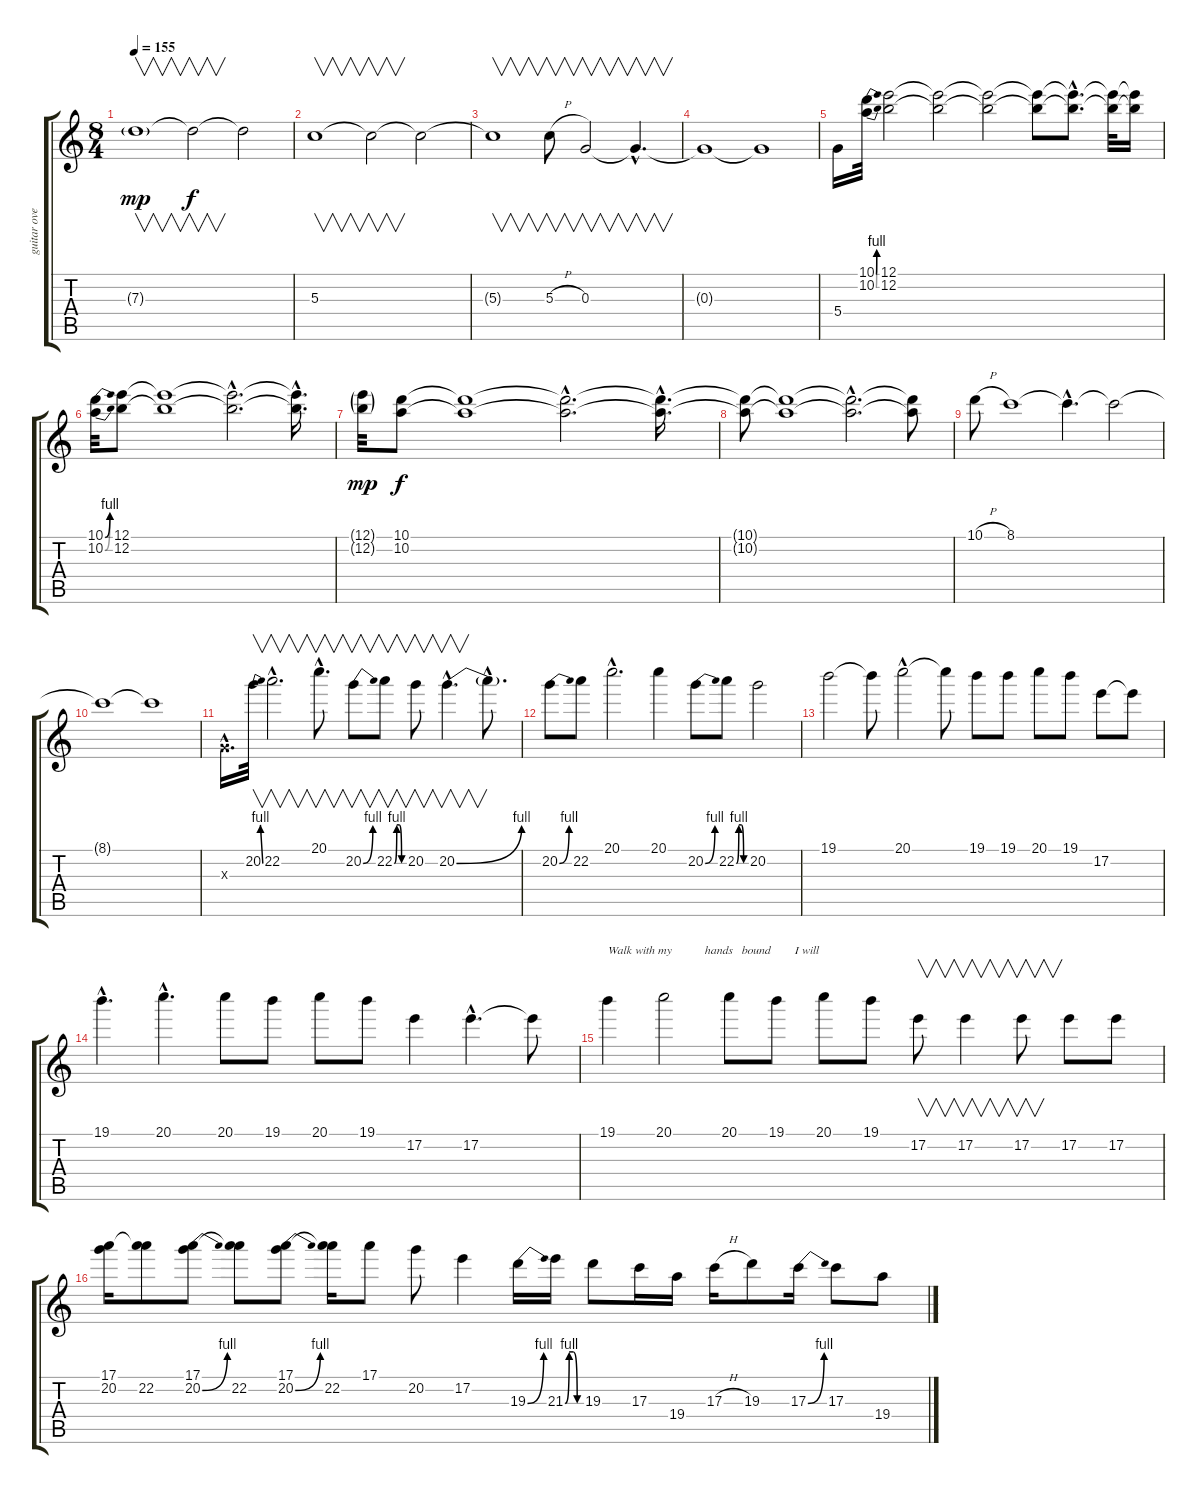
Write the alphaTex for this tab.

\track ("guitar overdriven 2" "guitar ove") {instrument acousticguitarnylon}
\staff {score tabs}
\tuning (E4 B3 G3 D3 A2 E2) {hide}
\ts (8 4)
\tempo 155
\clef g2
\ks c
7.3{g}.1{v dy mp} 7.3{t}.2{v dy f} 7.3{t}.2 |
5.3.1{v} 5.3{t}.2{v} 5.3{t}.2 |
5.3{t}.1{v} 5.3{h}.8{v} 0.3.2{v} 0.3{hac t}.4{v d} |
0.3{t}.1 0.3{t}.1 |
5.4.16 (10.1{be (bend 0 0 60 4)} 10.2{be (bend 0 0 60 4)}).32 (12.1 12.2).2 (12.1{t} 12.2{t}).2 (12.1{t} 12.2{t}).2 (12.1{t} 12.2{t}).8 (12.1{hac t} 12.2{hac t}).8{d} (12.1{t} 12.2{t}).32 (12.1{t} 12.2{t}).16 |
(10.1{be (bend 0 0 60 4)} 10.2{be (bend 0 0 60 4)}).32 (12.1 12.2).8 (12.1{t} 12.2{t}).1 (12.1{hac t} 12.2{hac t}).2{d} (12.1{hac t} 12.2{hac t}).16{d} |
(12.1{g} 12.2{g}).32{dy mp} (10.1 10.2).8{dy f} (10.1{t} 10.2{t}).1 (10.1{hac t} 10.2{hac t}).2{d} (10.1{hac t} 10.2{hac t}).16{d} |
(10.1{t} 10.2{t}).8 (10.1{t} 10.2{t}).1 (10.1{hac t} 10.2{hac t}).2{d} (10.1{t} 10.2{t}).8 |
10.1{h}.8 8.1.1 8.1{hac t}.4{d} 8.1{t}.2 |
8.1{t}.1 8.1{t}.1 |
0.3{hac x}.16{d} 20.2{be (bend 0 0 60 4)}.32{v} 22.2{hac}.2{v d} 20.1{hac}.8{v d} 20.2{be (bend 0 0 60 4)}.8{v} 22.2{be (custom 0 0 15 4 30 4 45 0 60 0)}.8{v} 20.2.8{v} 20.2{be (bend 0 0 60 4) hac}.4{v d} 20.2{hac t}.8{d} |
20.2{be (bend 0 0 60 4)}.8 22.2.8 20.1{hac}.2{d} 20.1.4 20.2{be (bend 0 0 60 4)}.8 22.2{be (custom 0 0 15 4 30 4 45 0 60 0)}.8 20.2.2 |
19.1.2 19.1{t}.8 20.1{hac}.2 20.1{t}.8 19.1.8 19.1.8 20.1.8 19.1.8 17.2.8 17.2{t}.8 |
19.1{hac}.4{d} 20.1{hac}.4{d} 20.1.8 19.1.8 20.1.8 19.1.8 17.2.4 17.2{hac}.4{d} 17.2{t}.8 |
19.1.4{txt "Walk with my           hands   bound        I will"} 20.1.2 20.1.8 19.1.8 20.1.8 19.1.8 17.2.8{v} 17.2.4{v} 17.2.8{v} 17.2.8 17.2.8 |
(17.1 20.2).16 (17.1{t} 22.2).8 (17.1 20.2{be (bend 0 0 60 4)}).8 (17.1{t} 22.2).8 (17.1 20.2{be (bend 0 0 60 4)}).8 (17.1{t} 22.2).16 17.1.8 20.2.8 17.2.4 19.3{be (bend 0 0 60 4)}.16 21.3{be (custom 0 0 15 4 30 4 45 0 60 0)}.16 19.3.8 17.3.16 19.4.16 17.3{h}.16 19.3.8 17.3{be (bend 0 0 60 4)}.16 17.3.8 19.4.8
